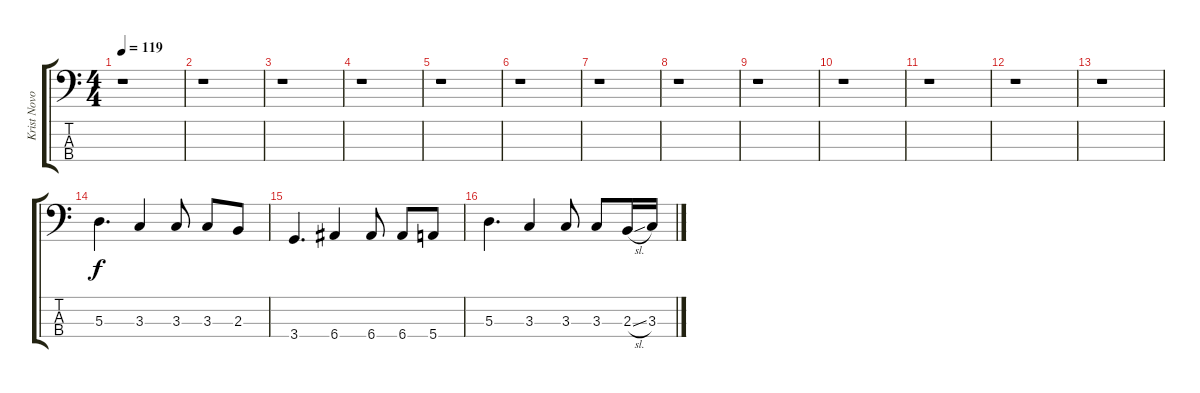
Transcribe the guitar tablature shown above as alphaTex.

\track ("Krist Novoselic" "Krist Novo") {instrument electricbassfinger}
\staff {score tabs}
\tuning (G2 D2 A1 E1) {hide}
\ts (4 4)
\tempo 119
\clef f4
\ks c
r.1{dy f instrument electricbassfinger} |
r.1 |
r.1 |
r.1 |
r.1 |
r.1 |
r.1 |
r.1 |
r.1 |
r.1 |
r.1 |
r.1 |
r.1 |
5.3.4{d} 3.3.4 3.3.8 3.3.8 2.3.8 |
3.4.4{d} 6.4.4 6.4.8 6.4.8 5.4.8 |
5.3.4{d} 3.3.4 3.3.8 3.3.8 2.3{sl}.16 3.3.16
